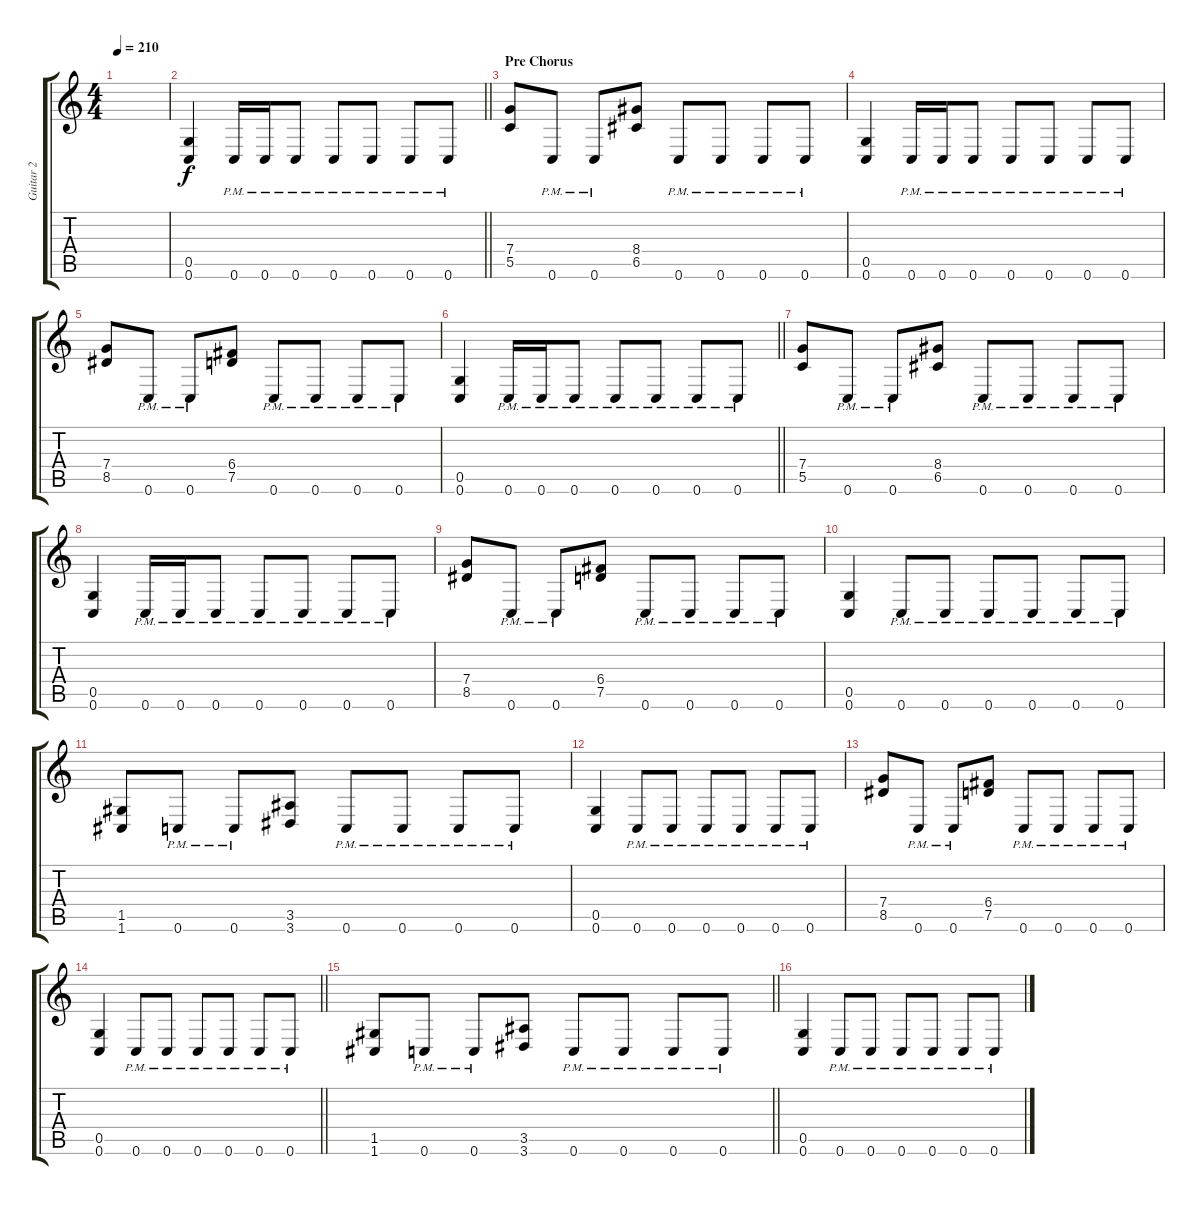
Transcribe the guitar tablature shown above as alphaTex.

\track ("Guitar 2" "Guitar 2") {instrument distortionguitar}
\staff {score tabs}
\tuning (D4 A3 F3 C3 G2 C2) {hide}
\ts (4 4)
\tempo 210
\clef g2
\ks c
|
\barLineRight lightlight
(0.5 0.6).4 0.6{pm}.16 0.6{pm}.16 0.6{pm}.8 0.6{pm}.8 0.6{pm}.8 0.6{pm}.8 0.6{pm}.8 |
\section ("" "Pre Chorus")
(7.4 5.5).8 0.6{pm}.8 0.6{pm}.8 (8.4 6.5).8 0.6{pm}.8 0.6{pm}.8 0.6{pm}.8 0.6{pm}.8 |
(0.5 0.6).4 0.6{pm}.16 0.6{pm}.16 0.6{pm}.8 0.6{pm}.8 0.6{pm}.8 0.6{pm}.8 0.6{pm}.8 |
(7.4 8.5).8 0.6{pm}.8 0.6{pm}.8 (6.4 7.5).8 0.6{pm}.8 0.6{pm}.8 0.6{pm}.8 0.6{pm}.8 |
\barLineRight lightlight
(0.5 0.6).4 0.6{pm}.16 0.6{pm}.16 0.6{pm}.8 0.6{pm}.8 0.6{pm}.8 0.6{pm}.8 0.6{pm}.8 |
(7.4 5.5).8 0.6{pm}.8 0.6{pm}.8 (8.4 6.5).8 0.6{pm}.8 0.6{pm}.8 0.6{pm}.8 0.6{pm}.8 |
(0.5 0.6).4 0.6{pm}.16 0.6{pm}.16 0.6{pm}.8 0.6{pm}.8 0.6{pm}.8 0.6{pm}.8 0.6{pm}.8 |
(7.4 8.5).8 0.6{pm}.8 0.6{pm}.8 (6.4 7.5).8 0.6{pm}.8 0.6{pm}.8 0.6{pm}.8 0.6{pm}.8 |
(0.5 0.6).4 0.6{pm}.8 0.6{pm}.8 0.6{pm}.8 0.6{pm}.8 0.6{pm}.8 0.6{pm}.8 |
(1.5 1.6).8 0.6{pm}.8 0.6{pm}.8 (3.5 3.6).8 0.6{pm}.8 0.6{pm}.8 0.6{pm}.8 0.6{pm}.8 |
(0.5 0.6).4 0.6{pm}.8 0.6{pm}.8 0.6{pm}.8 0.6{pm}.8 0.6{pm}.8 0.6{pm}.8 |
(7.4 8.5).8 0.6{pm}.8 0.6{pm}.8 (6.4 7.5).8 0.6{pm}.8 0.6{pm}.8 0.6{pm}.8 0.6{pm}.8 |
\barLineRight lightlight
(0.5 0.6).4 0.6{pm}.8 0.6{pm}.8 0.6{pm}.8 0.6{pm}.8 0.6{pm}.8 0.6{pm}.8 |
\barLineRight lightlight
(1.5 1.6).8 0.6{pm}.8 0.6{pm}.8 (3.5 3.6).8 0.6{pm}.8 0.6{pm}.8 0.6{pm}.8 0.6{pm}.8 |
(0.5 0.6).4 0.6{pm}.8 0.6{pm}.8 0.6{pm}.8 0.6{pm}.8 0.6{pm}.8 0.6{pm}.8
